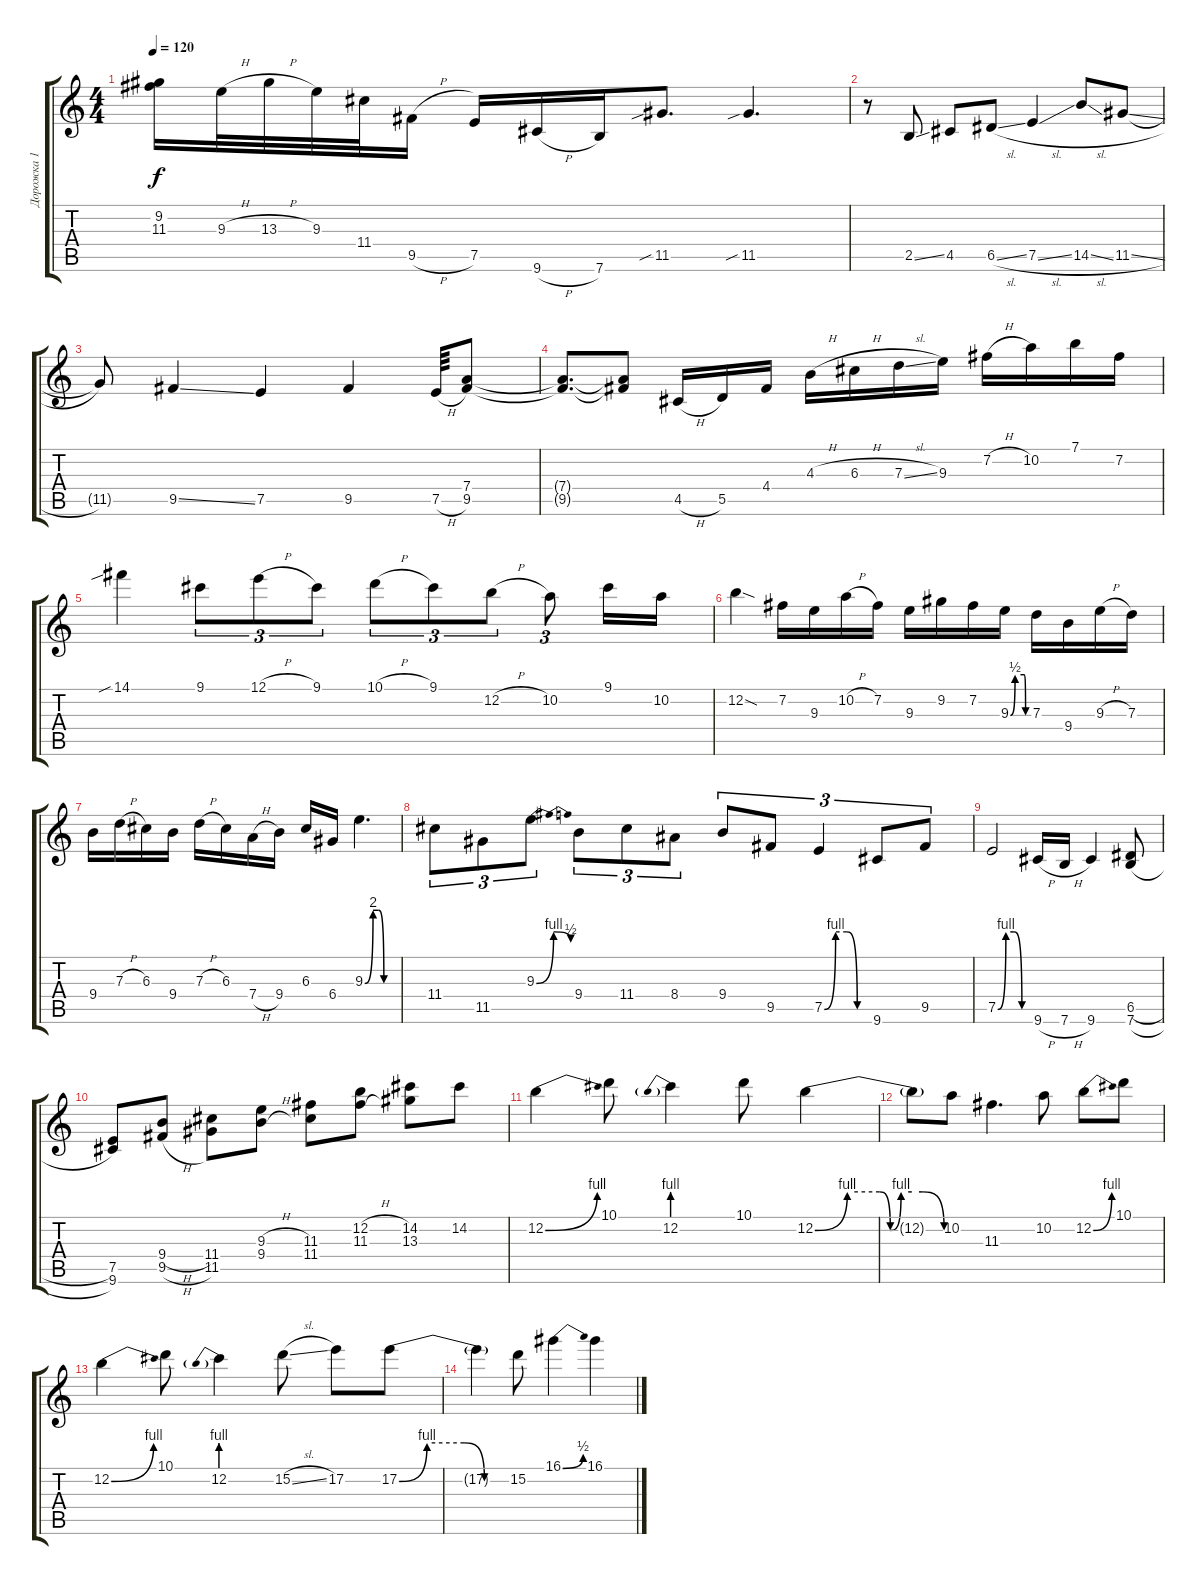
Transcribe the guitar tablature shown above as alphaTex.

\track ("Дорожка 1" "Дорожка 1") {instrument overdrivenguitar}
\staff {score tabs}
\tuning (E4 B3 G3 D3 A2 E2) {hide}
\ts (4 4)
\tempo 120
\clef g2
\ks c
(9.2{t} 11.3{t}).16{dy f} 9.3{h}.32 13.3{h}.32 9.3.32 11.4.32 9.5{h}.16 7.5.16 9.6{h}.16 7.6.16 11.5{sib}.8{d} 11.5{sib}.4{d} |
r.8 2.5{ss}.8 4.5.8 6.5{sl}.8 7.5{sl}.4 14.5{sl}.8 11.5{sl}.8 |
11.5{t}.8 9.5{ss}.4 7.5.4 9.5.4 7.5{h}.64 (7.4 9.5).8 |
(7.4{t} 9.5{t}).8{d} (7.4{t} 9.5{t}).8 4.5{h}.16 5.5.16 4.4.16 4.3{h}.16 6.3{h}.16 7.3{sl}.16 9.3.16 7.2{h}.16 10.2.16 7.1.16 7.2.16 |
14.1{sib}.4 9.1.8{tu (3 2)} 12.1{h}.8{tu (3 2)} 9.1.8{tu (3 2)} 10.1{h}.8{tu (3 2)} 9.1.8{tu (3 2)} 12.2{h}.8{tu (3 2)} 10.2.8{tu (3 2)} 9.1.16 10.2.16 |
12.2{sod}.4 7.2.16 9.3.16 10.2{h}.16 7.2.16 9.3.16 9.2.16 7.2.16 9.3{be (custom 0 0 15 2 45 2 50 0 60 0)}.16 7.3.16 9.4.16 9.3{h}.16 7.3.16 |
9.4.16 7.3{h}.16 6.3.16 9.4.16 7.3{h}.16 6.3.16 7.4{h}.16 9.4.16 6.3.16 6.4.16 9.3{be (custom 0 0 15 8 25 8 35 0 45 0 60 0)}.4{d} |
11.4.8{tu (3 2)} 11.5.8{tu (3 2)} 9.3{be (bendrelease 0 0 45 4 45 4 60 2)}.8{tu (3 2)} 9.4.8{tu (3 2)} 11.4.8{tu (3 2)} 8.4.8{tu (3 2)} 9.4.8{tu (3 2)} 9.5.8{tu (3 2)} 7.5{be (custom 0 0 15 4 30 4 44 0 60 0)}.4{tu (3 2)} 9.6.8{tu (3 2)} 9.5.8{tu (3 2)} |
7.5{be (custom 0 0 15 4 30 4 45 0 60 0)}.2 9.6{h}.16 7.6{h}.16 9.6.4 (6.5{h} 7.6{h}).8 |
(7.5 9.6).8 (9.4{h} 9.5{h}).8 (11.4 11.5).8 (9.3{h} 9.4{h}).8 (11.3 11.4).8 (12.2{h} 11.3{h}).8 (14.2 13.3).8 14.2.8 |
12.2{be (bend 0 0 60 4)}.4 10.1.8 12.2{be (prebend 0 4 60 4)}.4 10.1.8 12.2{be (custom 0 0 15 4 30 4 35 0 40 4 45 4 50 4 60 0)}.4 |
12.2{t}.8 10.2.8 11.3.4{d} 10.2.8 12.2{be (bend 0 0 60 4)}.8 10.1.8 |
12.2{be (bend 0 0 60 4)}.4 10.1.8 12.2{be (prebend 0 4 60 4)}.4 15.2{sl}.8 17.2.8 17.2{be (custom 0 0 15 4 35 4 46 0 60 0)}.8 |
17.2{t}.4 15.2.8 16.1{be (bend 0 0 60 2)}.4 16.1.4
